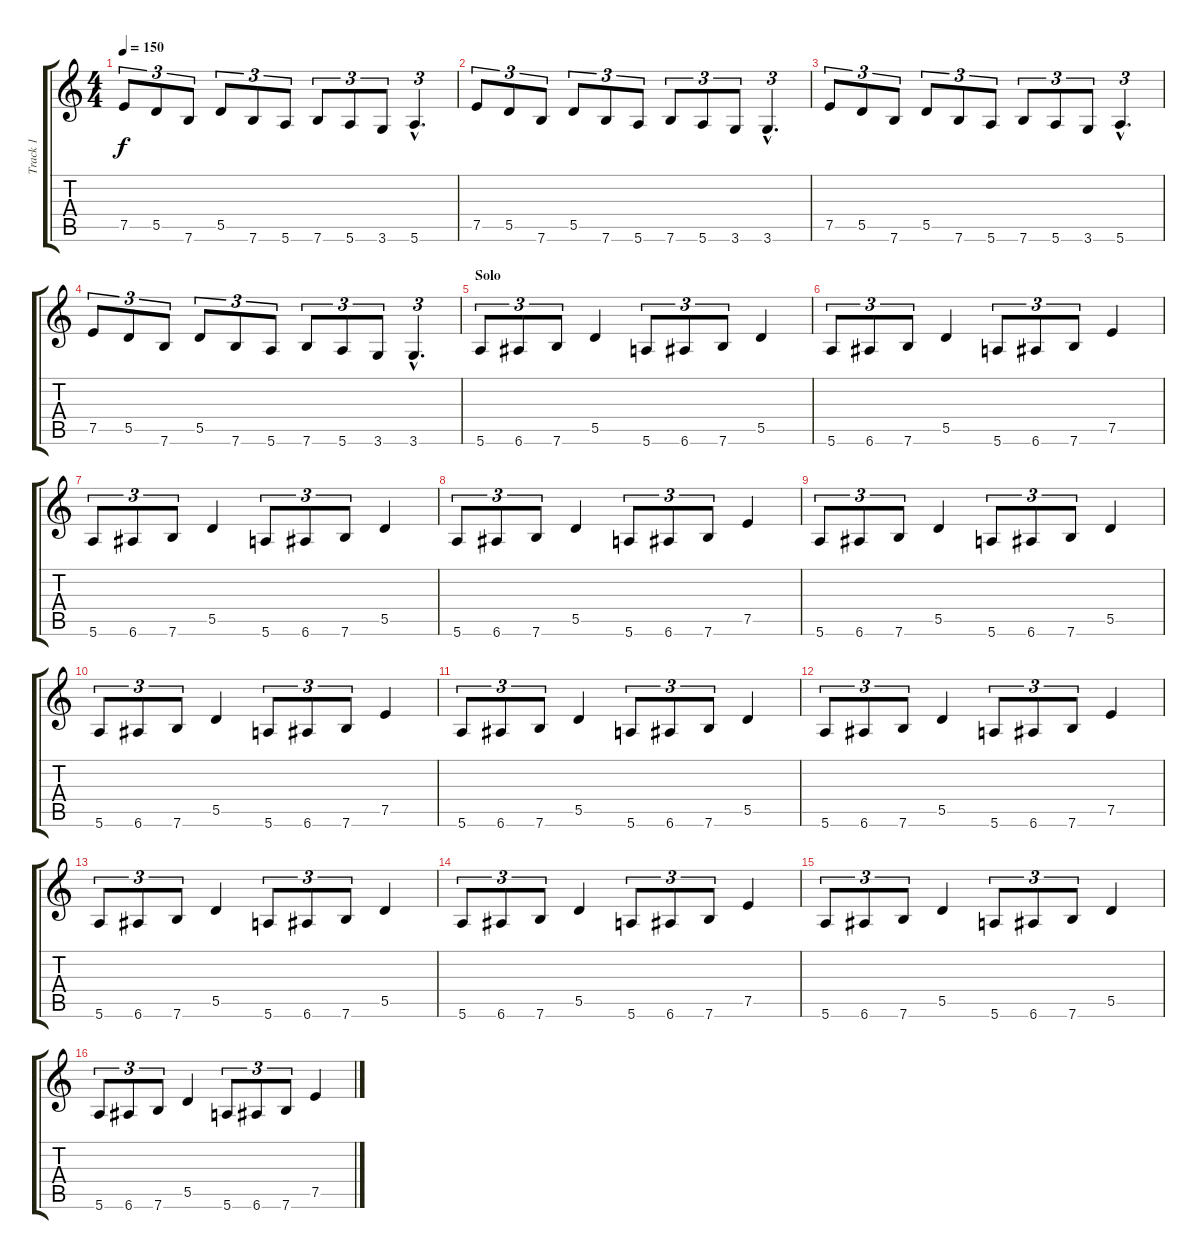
\track ("Track 1" "Track 1") {instrument overdrivenguitar}
\staff {score tabs}
\tuning (E4 B3 G3 D3 A2 E2) {hide}
\ts (4 4)
\tempo 150
\clef g2
\ks c
7.5.8{tu (3 2) dy f} 5.5.8{tu (3 2)} 7.6.8{tu (3 2)} 5.5.8{tu (3 2)} 7.6.8{tu (3 2)} 5.6.8{tu (3 2)} 7.6.8{tu (3 2)} 5.6.8{tu (3 2)} 3.6.8{tu (3 2)} 5.6{hac}.4{d tu (3 2)} |
7.5.8{tu (3 2)} 5.5.8{tu (3 2)} 7.6.8{tu (3 2)} 5.5.8{tu (3 2)} 7.6.8{tu (3 2)} 5.6.8{tu (3 2)} 7.6.8{tu (3 2)} 5.6.8{tu (3 2)} 3.6.8{tu (3 2)} 3.6{hac}.4{d tu (3 2)} |
7.5.8{tu (3 2)} 5.5.8{tu (3 2)} 7.6.8{tu (3 2)} 5.5.8{tu (3 2)} 7.6.8{tu (3 2)} 5.6.8{tu (3 2)} 7.6.8{tu (3 2)} 5.6.8{tu (3 2)} 3.6.8{tu (3 2)} 5.6{hac}.4{d tu (3 2)} |
7.5.8{tu (3 2)} 5.5.8{tu (3 2)} 7.6.8{tu (3 2)} 5.5.8{tu (3 2)} 7.6.8{tu (3 2)} 5.6.8{tu (3 2)} 7.6.8{tu (3 2)} 5.6.8{tu (3 2)} 3.6.8{tu (3 2)} 3.6{hac}.4{d tu (3 2)} |
\section ("" "Solo")
5.6.8{tu (3 2)} 6.6.8{tu (3 2)} 7.6.8{tu (3 2)} 5.5.4 5.6.8{tu (3 2)} 6.6.8{tu (3 2)} 7.6.8{tu (3 2)} 5.5.4 |
5.6.8{tu (3 2)} 6.6.8{tu (3 2)} 7.6.8{tu (3 2)} 5.5.4 5.6.8{tu (3 2)} 6.6.8{tu (3 2)} 7.6.8{tu (3 2)} 7.5.4 |
5.6.8{tu (3 2)} 6.6.8{tu (3 2)} 7.6.8{tu (3 2)} 5.5.4 5.6.8{tu (3 2)} 6.6.8{tu (3 2)} 7.6.8{tu (3 2)} 5.5.4 |
5.6.8{tu (3 2)} 6.6.8{tu (3 2)} 7.6.8{tu (3 2)} 5.5.4 5.6.8{tu (3 2)} 6.6.8{tu (3 2)} 7.6.8{tu (3 2)} 7.5.4 |
5.6.8{tu (3 2)} 6.6.8{tu (3 2)} 7.6.8{tu (3 2)} 5.5.4 5.6.8{tu (3 2)} 6.6.8{tu (3 2)} 7.6.8{tu (3 2)} 5.5.4 |
5.6.8{tu (3 2)} 6.6.8{tu (3 2)} 7.6.8{tu (3 2)} 5.5.4 5.6.8{tu (3 2)} 6.6.8{tu (3 2)} 7.6.8{tu (3 2)} 7.5.4 |
5.6.8{tu (3 2)} 6.6.8{tu (3 2)} 7.6.8{tu (3 2)} 5.5.4 5.6.8{tu (3 2)} 6.6.8{tu (3 2)} 7.6.8{tu (3 2)} 5.5.4 |
5.6.8{tu (3 2)} 6.6.8{tu (3 2)} 7.6.8{tu (3 2)} 5.5.4 5.6.8{tu (3 2)} 6.6.8{tu (3 2)} 7.6.8{tu (3 2)} 7.5.4 |
5.6.8{tu (3 2)} 6.6.8{tu (3 2)} 7.6.8{tu (3 2)} 5.5.4 5.6.8{tu (3 2)} 6.6.8{tu (3 2)} 7.6.8{tu (3 2)} 5.5.4 |
5.6.8{tu (3 2)} 6.6.8{tu (3 2)} 7.6.8{tu (3 2)} 5.5.4 5.6.8{tu (3 2)} 6.6.8{tu (3 2)} 7.6.8{tu (3 2)} 7.5.4 |
5.6.8{tu (3 2)} 6.6.8{tu (3 2)} 7.6.8{tu (3 2)} 5.5.4 5.6.8{tu (3 2)} 6.6.8{tu (3 2)} 7.6.8{tu (3 2)} 5.5.4 |
5.6.8{tu (3 2)} 6.6.8{tu (3 2)} 7.6.8{tu (3 2)} 5.5.4 5.6.8{tu (3 2)} 6.6.8{tu (3 2)} 7.6.8{tu (3 2)} 7.5.4
